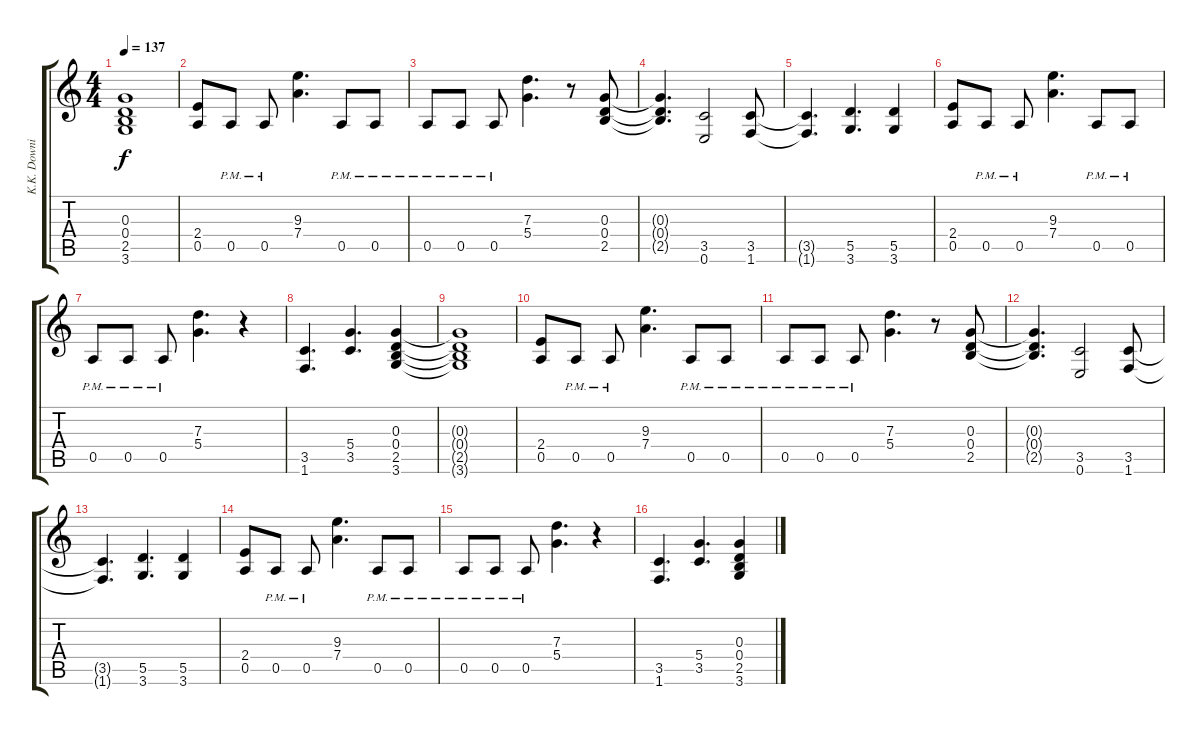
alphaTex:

\track ("K.K. Downing" "K.K. Downi") {instrument distortionguitar}
\staff {score tabs}
\tuning (E4 B3 G3 D3 A2 E2) {hide}
\ts (4 4)
\tempo 137
\clef g2
\ks c
(0.3{t} 0.4{t} 2.5{t} 3.6{t}).1{dy f} |
(2.4 0.5).8 0.5{pm}.8 0.5{pm}.8 (9.3 7.4).4{d} 0.5{pm}.8 0.5{pm}.8 |
0.5{pm}.8 0.5{pm}.8 0.5{pm}.8 (7.3 5.4).4{d} r.8 (0.3 0.4 2.5).8 |
(0.3{t} 0.4{t} 2.5{t}).4{d} (3.5 0.6).2 (3.5 1.6).8 |
(3.5{t} 1.6{t}).4{d} (5.5 3.6).4{d} (5.5 3.6).4 |
(2.4 0.5).8 0.5{pm}.8 0.5{pm}.8 (9.3 7.4).4{d} 0.5{pm}.8 0.5{pm}.8 |
0.5{pm}.8 0.5{pm}.8 0.5{pm}.8 (7.3 5.4).4{d} r.4 |
(3.5 1.6).4{d} (5.4 3.5).4{d} (0.3 0.4 2.5 3.6).4 |
(0.3{t} 0.4{t} 2.5{t} 3.6{t}).1 |
(2.4 0.5).8 0.5{pm}.8 0.5{pm}.8 (9.3 7.4).4{d} 0.5{pm}.8 0.5{pm}.8 |
0.5{pm}.8 0.5{pm}.8 0.5{pm}.8 (7.3 5.4).4{d} r.8 (0.3 0.4 2.5).8 |
(0.3{t} 0.4{t} 2.5{t}).4{d} (3.5 0.6).2 (3.5 1.6).8 |
(3.5{t} 1.6{t}).4{d} (5.5 3.6).4{d} (5.5 3.6).4 |
(2.4 0.5).8 0.5{pm}.8 0.5{pm}.8 (9.3 7.4).4{d} 0.5{pm}.8 0.5{pm}.8 |
0.5{pm}.8 0.5{pm}.8 0.5{pm}.8 (7.3 5.4).4{d} r.4 |
(3.5 1.6).4{d} (5.4 3.5).4{d} (0.3 0.4 2.5 3.6).4
